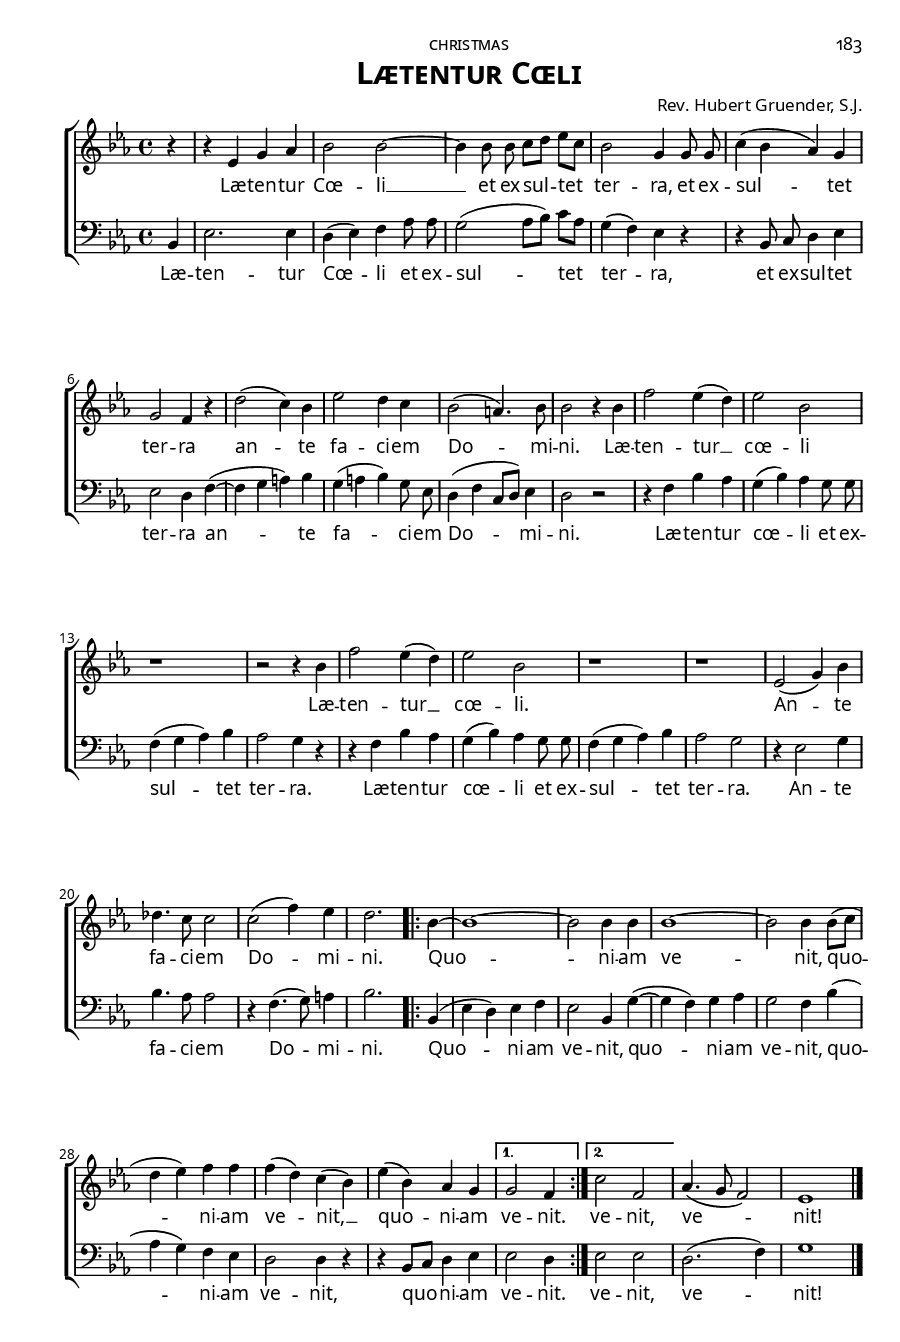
\include "util.ly"
\version "2.14.2"
#(set-global-staff-size 15) \paper{ #(define fonts (make-pango-font-tree "GoudyOlSt BT" "Garamond Premier Pro" "Garamond Premier Pro" (/ 15 20))) }
\header {
  title = \markup{\override #'(font-name . "Garamond Premier Pro Semibold"){ \abs-fontsize #15 \smallCapsOldStyle"Lætentur Cœli"}}
  composer = \markup\oldStyleNum"Rev. Hubert Gruender, S.J."
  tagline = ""
}
\paper {
  %print-all-headers = ##f
  paper-height = 9\in
  paper-width = 6\in
  indent = 0\in
  %system-system-spacing = #'((basic-distance . 10) (padding . 0))
  %system-system-spacing =
  %  #'((basic-distance . 0)
  %     (minimum-distance . 0)
  %     (padding . -0.35)
  %     (stretchability . 100))
  ragged-last-bottom = ##f
  ragged-bottom = ##f
  two-sided = ##t
  inner-margin = 0.5\in
  outer-margin = 0.25\in
  top-margin = 0.25\in
  bottom-margin = 0.25\in
  first-page-number = #183
  print-first-page-number = ##t
  headerLine = \markup{\override #'(font-name . "Garamond Premier Pro") \smallCapsOldStyle"christmas"}
  oddHeaderMarkup = \markup\fill-line{
     \override #'(font-name . "Garamond Premier Pro")\abs-fontsize #8.5
     \combine 
        \fill-line{"" \on-the-fly #print-page-number-check-first
        \oldStylePageNum""
        }
        \fill-line{\headerLine}
  }
  evenHeaderMarkup = \markup {
     \override #'(font-name . "Garamond Premier Pro")\abs-fontsize #8.5
     \combine
        \on-the-fly #print-page-number-check-first
        \oldStylePageNum""
        \fill-line{\headerLine}
  }
}
global = {
  \key ees \major
  \time 4/4
  \autoBeamOff
  \override DynamicLineSpanner #'staff-padding = #0.0
  \override DynamicLineSpanner #'Y-extent = #'(-1 . 1)
}

sopMusic = \relative c' {
  \oneVoice
  \partial 4 r4 |
  r4 ees g aes |
  bes2 bes~ |
  bes4 bes8 bes c[ d] ees[ c] |
  bes2 g4 g8 g |
  c4( bes aes) g |
  g2 f4 r |
  
  d'2( c4) bes |
  ees2 d4 c |
  bes2( a4.) bes8 |
  bes2 r4 bes |
  f'2 ees4( d) |
  ees2 bes |
  r1 |
  
  r2 r4 bes |
  f'2 ees4( d) |
  ees2 bes |
  r1 |
  r1 |
  ees,2( g4) bes |
  des4. c8 c2 |
  
  c2( f4) ees |
  \partial 2. d2. \repeat volta 2 {
    \partial 4 bes4~ |
    bes1~ |
    bes2 bes4 bes |
    bes1~ |
    bes2 bes4 bes8([ c] |
    d4 ees) f f |
    
    f( d) c4( bes) |
    ees( bes) aes g |
  }
  \alternative {
    {
      \partial 2. g2 f4 |
    }
    {
      c'2 f, |
    }
  }
  aes4.( g8 f2) |
  ees1 \bar "|."
  
}
sopWords = \lyricmode {
  Læ -- ten -- tur Cœ -- li __ et ex -- sul -- tet ter -- ra,
  et ex -- sul -- tet ter -- ra
  an -- te fa -- ci -- em Do -- mi -- ni.
  Læ -- ten -- tur __ cœ -- li
  
  Læ -- ten -- tur __ cœ -- li.
  An -- te fa -- ci -- em Do -- mi -- ni.
  Quo -- ni -- am ve -- nit,
  quo -- ni -- am ve -- nit, __
  quo -- ni -- am ve -- nit.
  
  ve -- nit, ve -- nit!
}

bassMusic = \relative c {
  \oneVoice
  \partial 4 bes4 |
  ees2. ees4 |
  d4( ees) f aes8 aes |
  g2( aes8[ bes]) c[ aes] |
  g4( f) ees r4 |
  r bes8 c d4 ees |
  ees2 d4 f(~ |
  
  f g a) bes |
  g( a bes) g8 ees |
  d4( f c8[ d]) ees4 |
  d2 r |
  r4 f bes aes |
  g( bes) aes g8 g |
  f4( g aes) bes |
  
  aes2 g4 r |
  r f bes aes |
  g( bes) aes g8 g |
  f4( g aes) bes |
  aes2 g |
  r4 ees2 g4 |
  bes4. aes8 aes2 |
  
  r4 f4.( g8) a4 |
  \partial 2. bes2. |
  \repeat volta 2 {
    \partial 4 bes,4( |
    ees4 d) ees f |
    ees2 bes4 g'4~(  |
    g f) g aes |
    g2 f4 bes( |
    aes g) f ees |
    
    d2 d4 r |
    r bes8[ c] d4 ees |    
  }
  \alternative {
    {
      \partial 2. ees2 d4
    }
    {
      ees2 ees
    }
  }
  d2.( f4) |
  g1 \bar "|."
}
bassWords = \lyricmode {
  Læ -- ten -- tur Cœ -- li et ex -- sul -- tet ter -- ra,
  et ex -- sul -- tet ter -- ra
  an -- te fa -- ci -- em Do -- mi -- ni.
  Læ -- ten -- tur cœ -- li et ex -- sul -- tet ter -- ra.
  
  Læ -- ten -- tur cœ -- li et ex -- sul -- tet ter -- ra.
  An -- te fa -- ci -- em Do -- mi -- ni.
  Quo -- ni -- am ve -- nit,
  quo -- ni -- am ve -- nit,
  quo -- ni -- am ve -- nit,
  quo -- ni -- am ve -- nit.
  
  ve -- nit, ve -- nit!
}

pianoRH = \relative c' {
  
}
pianoLH = \relative c' {
  
}

\score {
  <<
   \new ChoirStaff <<
    \new Staff = women <<
      \new Voice = "sopranos" { \global \sopMusic }
    >>
    \new Lyrics \with { alignBelowContext = #"women" } \lyricsto "sopranos" \sopWords
   \new Staff = men <<
      \clef bass
      \new Voice = "basses" { \global \bassMusic }
    >>
    %\new Lyrics \with { alignAboveContext = #"men" \override VerticalAxisGroup #'nonstaff-relatedstaff-spacing = #'((basic-distance . 1)) } \lyricsto "tenors" \tenorWords
    \new Lyrics \with { alignBelowContext = #"men" } \lyricsto "basses" \bassWords
  >>
%    \new PianoStaff << \new Staff { \new Voice { \pianoRH } } \new Staff { \clef "bass" \pianoLH } >>
  >>
  \layout {
    \context {
      \Score
      %\override SpacingSpanner #'base-shortest-duration = #(ly:make-moment 1 8)
      %\override SpacingSpanner #'common-shortest-duration = #(ly:make-moment 1 4)
    }
    \context {
      % Remove all empty staves
      % \Staff \RemoveEmptyStaves \override VerticalAxisGroup #'remove-first = ##t
    }
    \context {
      \Lyrics
      \override LyricText #'X-offset = #center-on-word
    }
  }
  \midi {
    \tempo 4 = 90
    \set Staff.midiInstrument = "flute"
  
    \context {
      \Voice
      \remove "Dynamic_performer"
    }
  }
}
